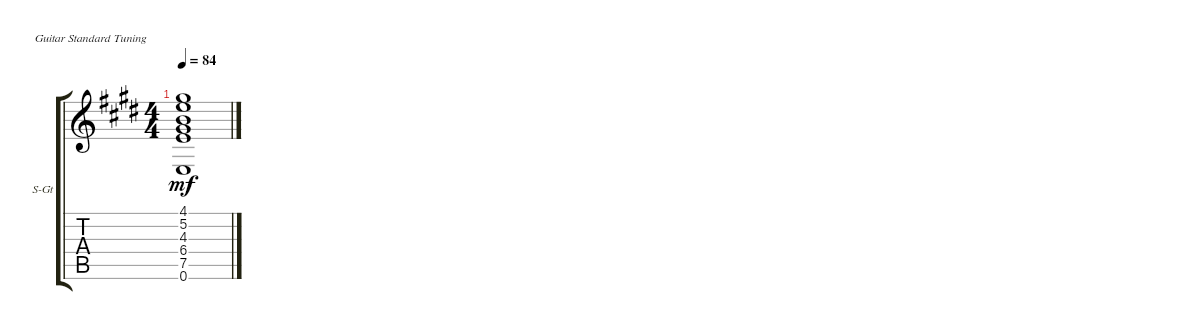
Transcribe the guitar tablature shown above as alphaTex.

\defaultSystemsLayout 4
\bracketExtendMode groupsimilarinstruments
\firstSystemTrackNameOrientation horizontal
\otherSystemsTrackNameOrientation horizontal
\track ("Steel Guitar" "S-Gt") {instrument acousticguitarsteel}
\staff {score tabs}
\tuning (E4 B3 G3 D3 A2 E2)
\ts (4 4)
\tempo 84
\clef g2
\ks e
(0.6 7.5 6.4 4.3 5.2 4.1).1{dy mf}
